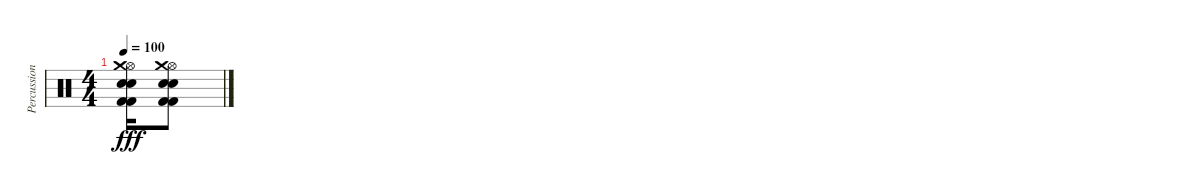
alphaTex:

\track ("Percussion" "Percussion") {instrument percussion}
\staff {score}
\articulation defaults
\ts (4 4)
\tempo 100
\clef neutral
\ks c
("Hi-Hat (open)" "Crash medium (hit)" "Kick (hit) 2" "Electric Snare (hit)" "Electric Snare (hit)" "Kick (hit) 2").16{dy fff} ("Hi-Hat (open)" "Crash medium (hit)" "Kick (hit) 2" "Electric Snare (hit)" "Electric Snare (hit)" "Kick (hit) 2").8
